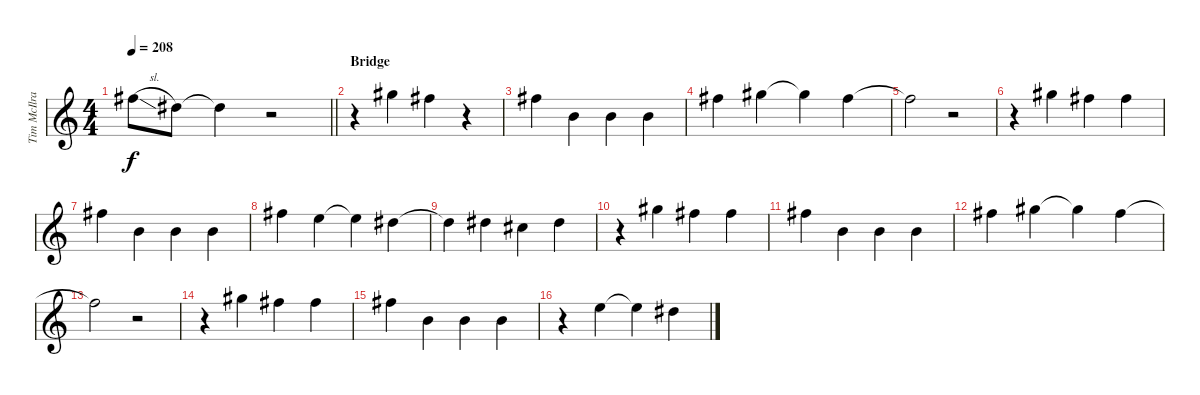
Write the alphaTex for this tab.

\track ("Tim McIlrath - Vocals" "Tim McIlra") {instrument distortionguitar}
\staff {score}
\tuning (Eb4 Bb3 Gb3 Db3 Ab2 Eb2) {hide}
\ts (4 4)
\tempo 208
\clef g2
\barLineRight lightlight
\ks c
8.2{sl t}.8{dy f} 5.2.8 5.2{t}.4 r.2 |
\section ("" "Bridge")
r.4 10.2.4 8.2.4 r.4 |
8.2.4 1.2.4 1.2.4 1.2.4 |
8.2.4 10.2.4 10.2{t}.4 8.2.4 |
8.2{t}.2 r.2 |
r.4 10.2.4 8.2.4 8.2.4 |
8.2.4 1.2.4 1.2.4 1.2.4 |
8.2.4 6.2.4 6.2{t}.4 5.2.4 |
5.2{t}.4 5.2.4 3.2.4 5.2.4 |
r.4 10.2.4 8.2.4 8.2.4 |
8.2.4 1.2.4 1.2.4 1.2.4 |
8.2.4 10.2.4 10.2{t}.4 8.2.4 |
8.2{t}.2 r.2 |
r.4 10.2.4 8.2.4 8.2.4 |
8.2.4 1.2.4 1.2.4 1.2.4 |
r.4 6.2.4 6.2{t}.4 5.2.4
